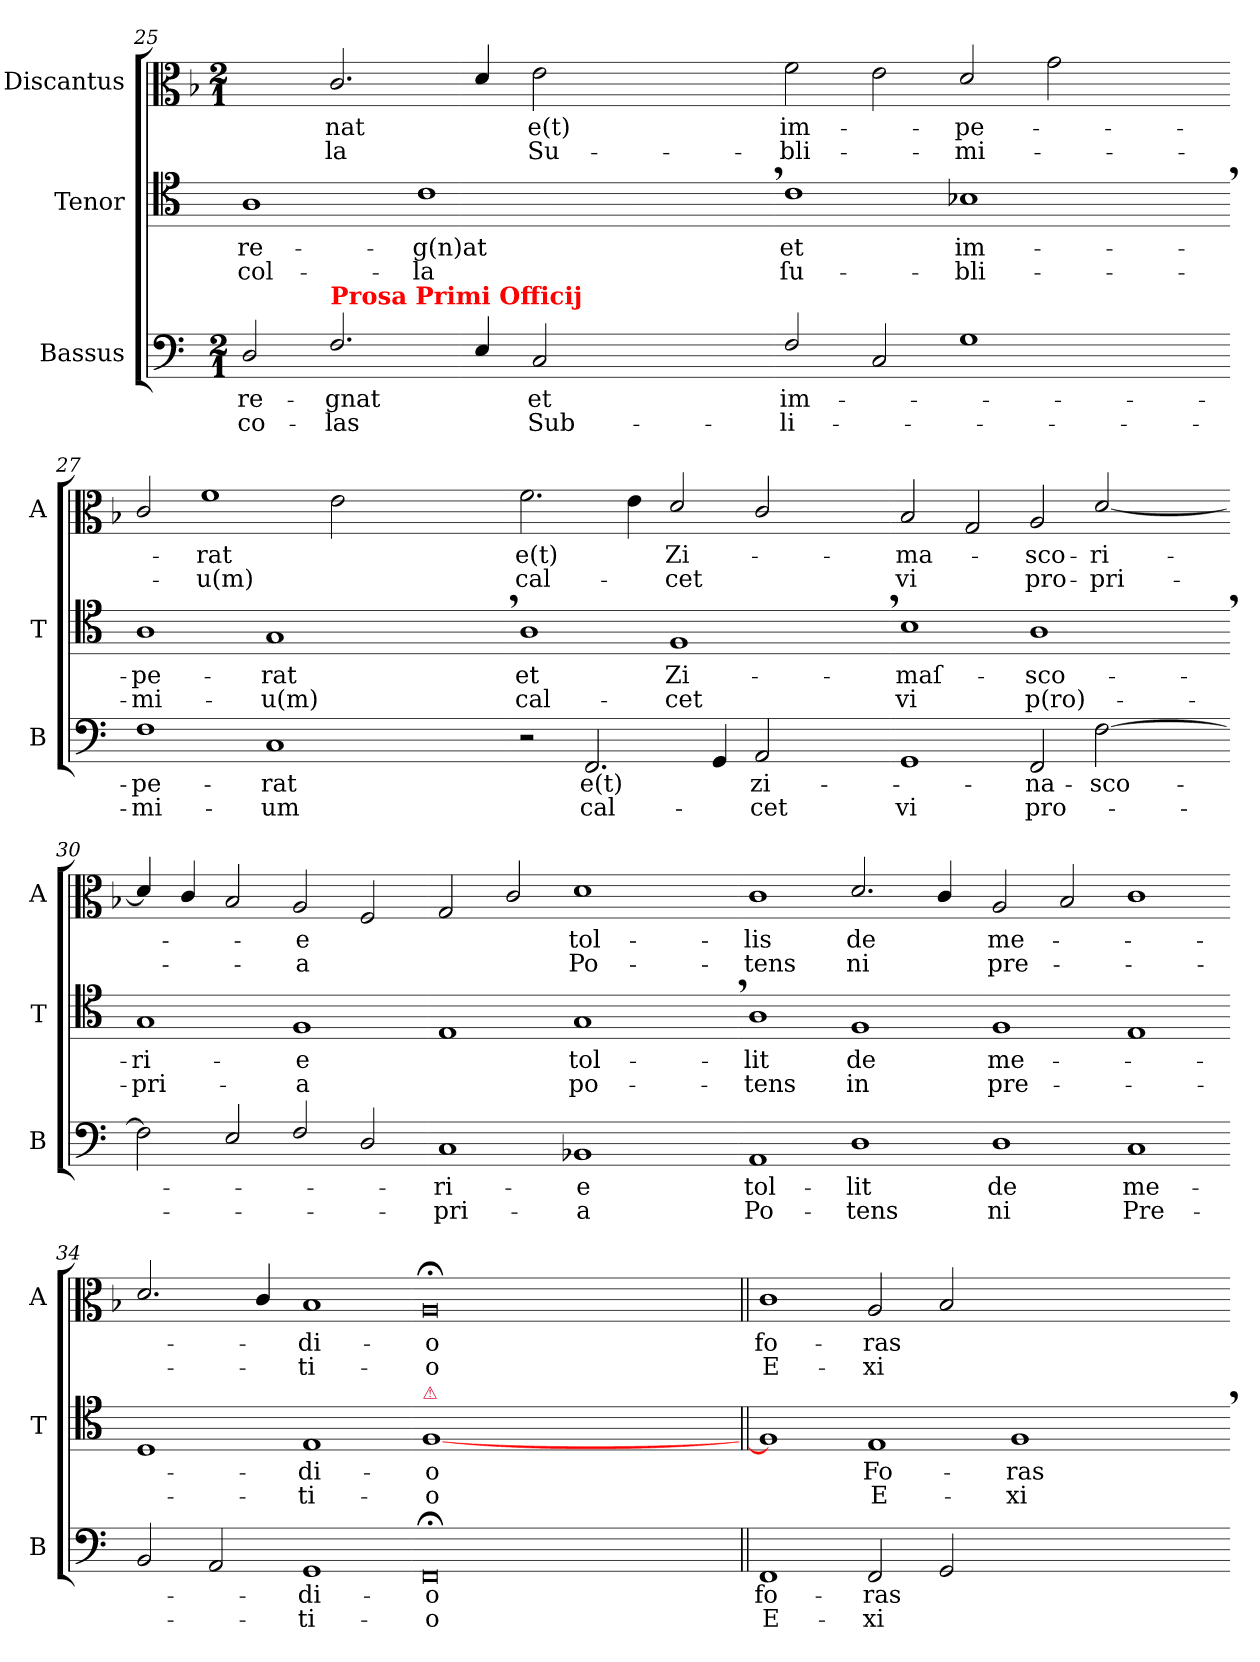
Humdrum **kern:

**kern	**text	**text	**kern	**text	**text	**kern	**text	**text
*part3	*part3	*part3	*part2	*part2	*part2	*part1	*part1	*part1
*staff3	*staff3	*staff3	*staff2	*staff2	*staff2	*staff1	*staff1	*staff1
*I"Bassus	*	*	*I"Tenor	*	*	*I"Discantus	*	*
*I'B	*	*	*I'T	*	*	*I'A	*	*
*clefF4	*	*	*clefC4	*	*	*clefC3	*	*
*	*	*	*	*	*	*k[b-]	*	*
*	*	*	*	*	*	*F:	*	*
*M2/1	*	*	*	*	*	*M2/1	*	*
=25	=25	=25	=25	=25	=25	=25	=25	=25
2D/	re-	co-	1A	re-	col-	2ryy	.	.
!LO:TX:a:B:color=red:t=Prosa Primi Officij	!	!	!	!	!	!	!	!
2.F/	-gnat	-las	.	.	.	2.c/	-nat	-la
.	.	.	1c,<	-g(n)at	-la	.	.	.
4E/	.	.	.	.	.	4d/	.	.
2C/	et	Sub-	.	.	.	2e\	e(t)	Su-
=26-	=26-	=26-	=26-	=26-	=26-	=26-	=26-	=26-
2F/	im-	-li-	1c,<	et	ſu-	2f\	im-	-bli-
2C/	.	.	.	.	.	2e\	.	.
1G	.	.	1B-	im-	-bli-	2d/	-pe-	mi-
.	.	.	.	.	.	2g\	.	.
=27-	=27-	=27-	=27-	=27-	=27-	=27-	=27-	=27-
1F	-pe-	-mi-	1A	-pe-	-mi-	2c/	.	.
.	.	.	.	.	.	1f	-rat	-u(m)
1C	-rat	-um	1G,<	-rat	-u(m)	.	.	.
.	.	.	.	.	.	2e\	.	.
=28-	=28-	=28-	=28-	=28-	=28-	=28-	=28-	=28-
2r	.	.	1A,<	et	cal-	2.f\	e(t)	cal-
2.FF/	e(t)	cal-	.	.	.	.	.	.
.	.	.	.	.	.	4e\	.	.
.	.	.	1F	Zi-	-cet	2d/	Zi-	-cet
4GG/	.	.	.	.	.	.	.	.
2AA/	zi-	-cet	.	.	.	2c/	.	.
=29-	=29-	=29-	=29-	=29-	=29-	=29-	=29-	=29-
1GG	.	vi	1B-,<	-maſ-	vi	2B-/	-ma-	vi
.	.	.	.	.	.	2G/	.	.
2FF/	-na-	pro-	1A	-sco-	p(ro)-	2A/	-sco-	pro-
[2F\	-sco-	.	.	.	.	[2d/	-ri-	-pri-
=30-	=30-	=30-	=30-	=30-	=30-	=30-	=30-	=30-
2F\]	.	.	1G	-ri-	-pri-	4d/]	.	.
.	.	.	.	.	.	4c/	.	.
2E/	.	.	.	.	.	2B-/	.	.
2F/	.	.	1F	-e	-a	2A/	-e	-a
2D/	.	.	.	.	.	2F/	.	.
=31-	=31-	=31-	=31-	=31-	=31-	=31-	=31-	=31-
1C	-ri-	-pri-	1E,<	.	.	2G/	.	.
.	.	.	.	.	.	2c/	.	.
1BB-	-e	-a	1G	tol-	po-	1d	tol-	Po-
=32-	=32-	=32-	=32-	=32-	=32-	=32-	=32-	=32-
1AA	tol-	Po-	1A	-lit	-tens	1c	-lis	-tens
1D	-lit	-tens	1F	de	in	2.d/	de	ni
.	.	.	.	.	.	4c/	.	.
=33-	=33-	=33-	=33-	=33-	=33-	=33-	=33-	=33-
1D	de	ni	1F	me-	pre-	2A/	me-	pre-
.	.	.	.	.	.	2B-/	.	.
1C	me-	Pre-	1E	.	.	1c	.	.
=34-	=34-	=34-	=34-	=34-	=34-	=34-	=34-	=34-
2BB-/	.	.	1D	.	.	2.d/	.	.
2AA/	.	.	.	.	.	.	.	.
.	.	.	.	.	.	4c/	.	.
1GG	-di-	-ti-	1E	-di-	-ti-	1B-	-di-	-ti-
=35-	=35-	=35-	=35-	=35-	=35-	=35-	=35-	=35-
!	!	!	!LO:TX:a:color=crimson:t=⚠	!	!	!	!	!
0FF;<	-o	-o	[1F	-o	-o	0A;<	-o	-o
.	.	.	1ryy	.	.	.	.	.
=36||	=36||	=36||	=36||	=36||	=36||	=36||	=36||	=36||
1FF	fo-	E-	1F]	.	.	1c	fo-	E-
2FF/	-ras	-xi	1E	Fo-	E-	2A/	-ras	-xi
2GG/	.	.	.	.	.	2B-/	.	.
1ryy	.	.	1F,<	-ras	-xi	1ryy	.	.
=-	=-	=-	=-	=-	=-	=-	=-	=-
*-	*-	*-	*-	*-	*-	*-	*-	*-
